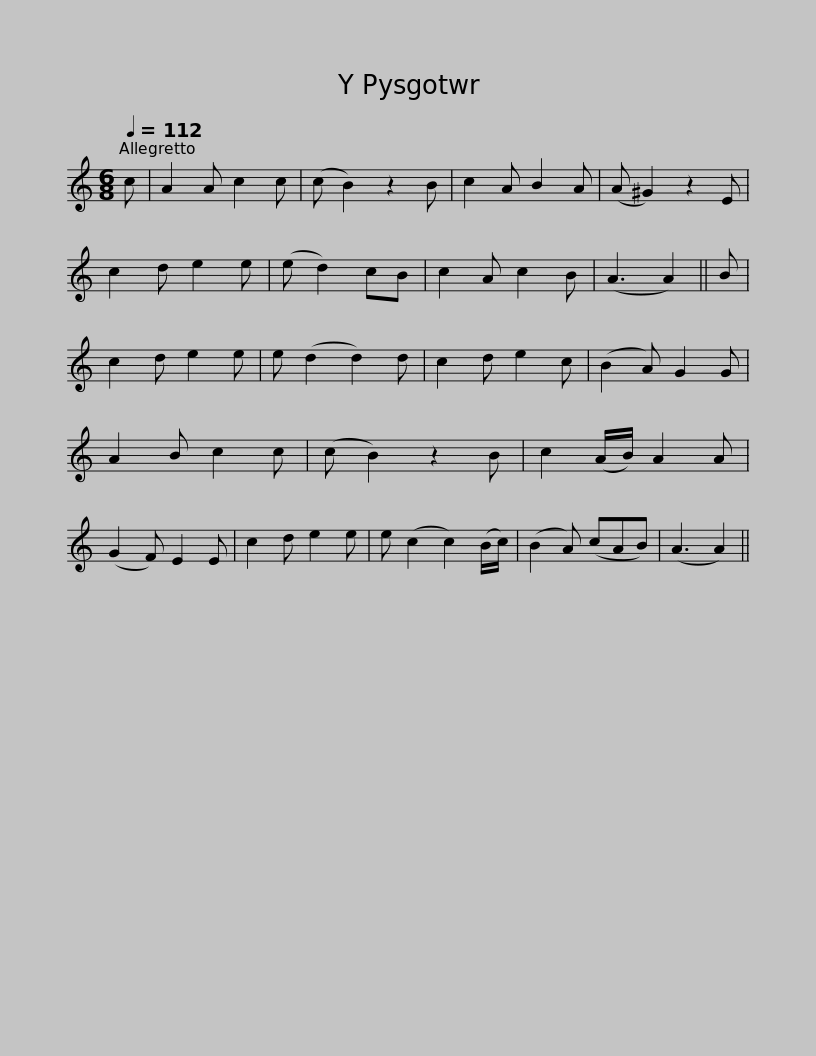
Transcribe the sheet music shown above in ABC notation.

X:1
L:1/8
Q:1/4=112
M:6/8
I:linebreak $
K:C
V:1 treble
V:1
 c | A2 A c2 c | (c B2) z2 B | c2 A B2 A | (A ^G2) z2 E | %5
 c2 d e2 e | (e d2) cB | c2 A c2 B | (A3 A2) || B | %10
 c2 d e2 e |$ e (d2 d2) d | c2 d e2 c | (B2 A) G2 G | A2 B c2 c | %15
 (c B2) z2 B | c2 (A/B/) A2 A | (G2 F) E2 E | c2 d e2 e | e (c2 c2) (B/c/) |$ %20
 (B2 A) (cAB) | (A3 A2) || %22
